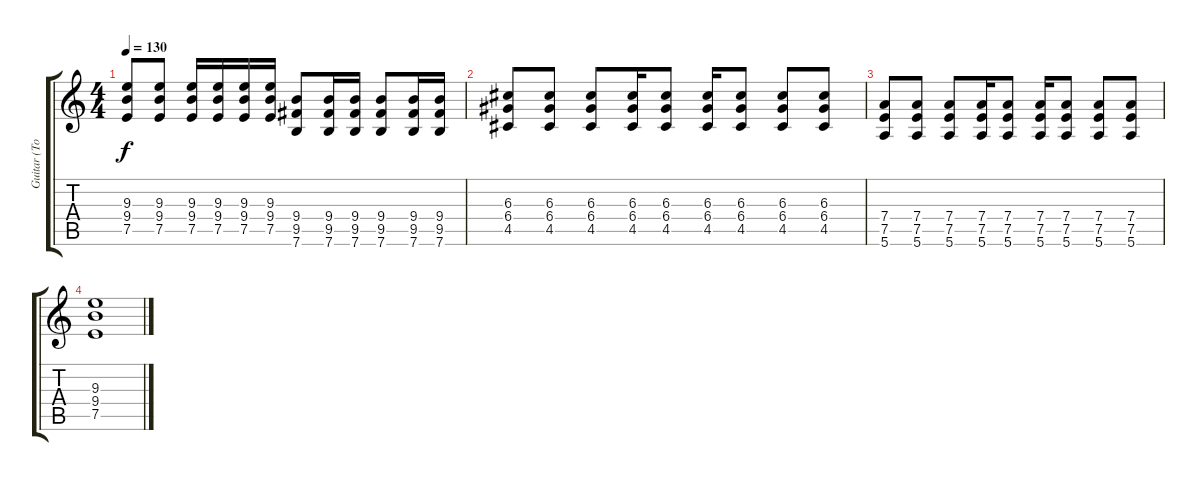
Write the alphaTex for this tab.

\track ("Guitar (Tom)" "Guitar (To") {instrument distortionguitar}
\staff {score tabs}
\tuning (E4 B3 G3 D3 A2 E2) {hide}
\ts (4 4)
\tempo 130
\clef g2
\ks c
(9.3 9.4 7.5).8{dy f} (9.3 9.4 7.5).8 (9.3 9.4 7.5).16 (9.3 9.4 7.5).16 (9.3 9.4 7.5).16 (9.3 9.4 7.5).16 (9.4 9.5 7.6).8 (9.4 9.5 7.6).16 (9.4 9.5 7.6).16 (9.4 9.5 7.6).8 (9.4 9.5 7.6).16 (9.4 9.5 7.6).16 |
(6.3 6.4 4.5).8 (6.3 6.4 4.5).8 (6.3 6.4 4.5).8 (6.3 6.4 4.5).16 (6.3 6.4 4.5).8 (6.3 6.4 4.5).16 (6.3 6.4 4.5).8 (6.3 6.4 4.5).8 (6.3 6.4 4.5).8 |
(7.4 7.5 5.6).8 (7.4 7.5 5.6).8 (7.4 7.5 5.6).8 (7.4 7.5 5.6).16 (7.4 7.5 5.6).8 (7.4 7.5 5.6).16 (7.4 7.5 5.6).8 (7.4 7.5 5.6).8 (7.4 7.5 5.6).8 |
(9.3 9.4 7.5).1
